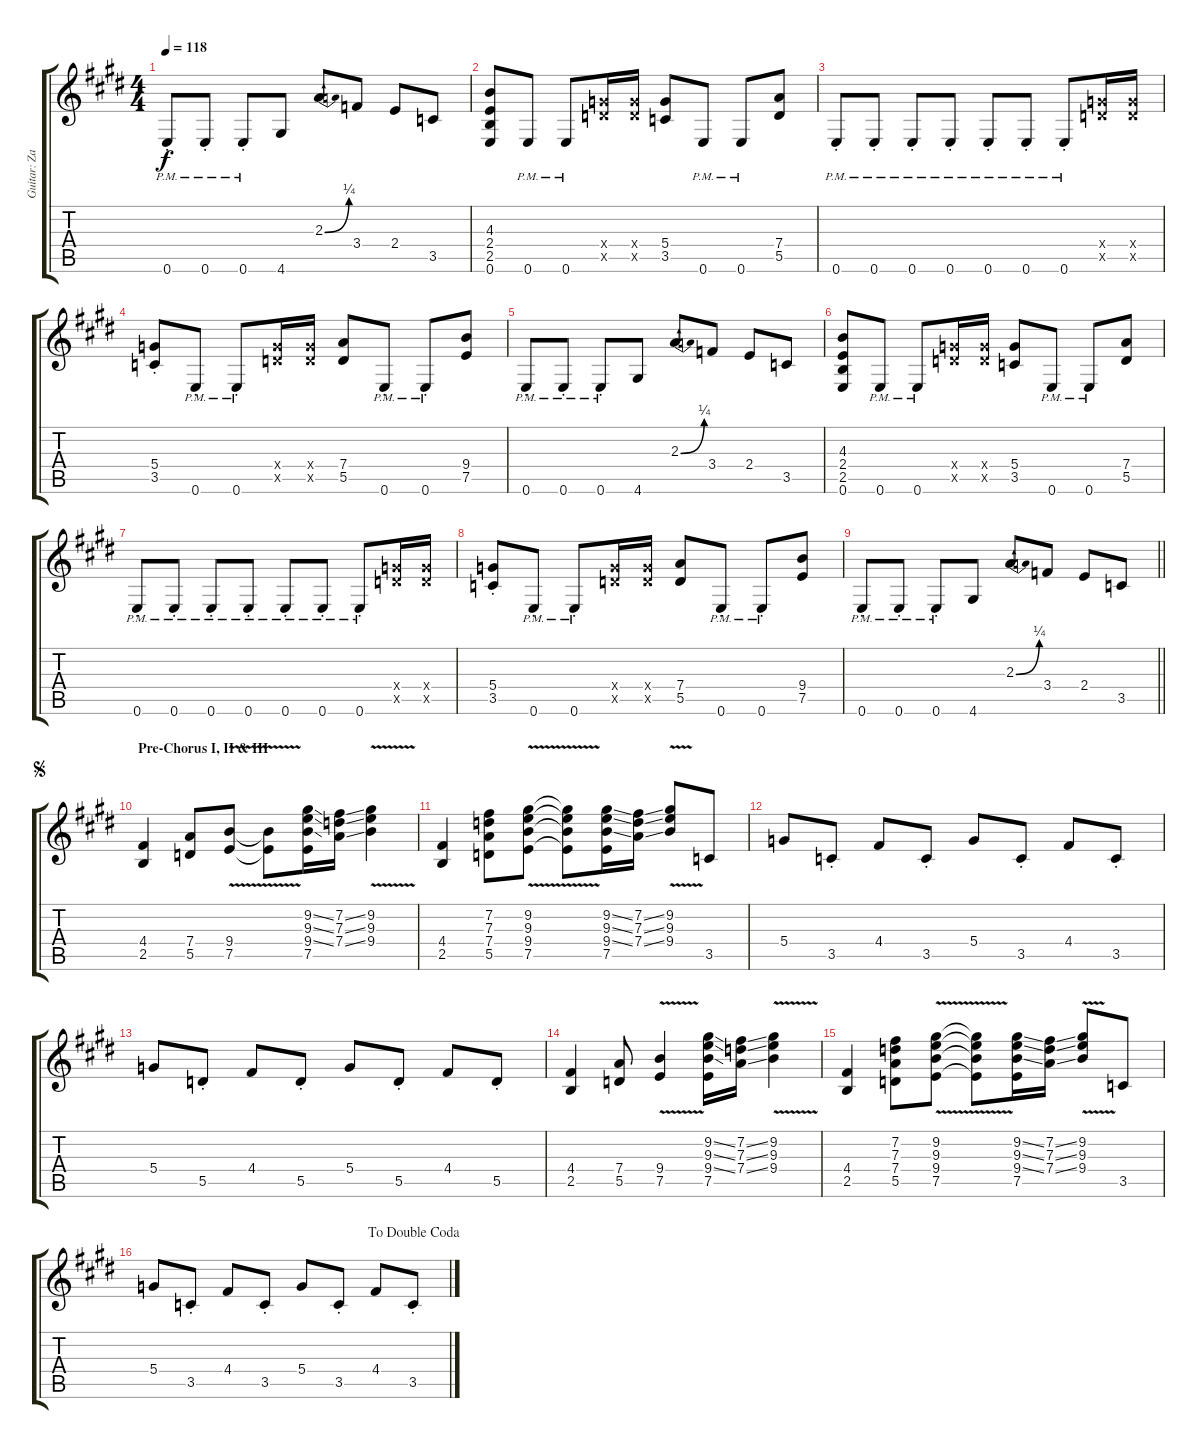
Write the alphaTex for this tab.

\track ("Guitar: Zakk" "Guitar: Za") {instrument distortionguitar}
\staff {score tabs}
\tuning (E4 B3 G3 D3 A2 E2) {hide}
\ts (4 4)
\tempo 118
\clef g2
\ks e
0.6{pm st}.8{dy f} 0.6{pm st}.8 0.6{pm st}.8 4.6.8 2.3{be (bend 0 0 60 1)}.8 3.4.8 2.4.8 3.5.8 |
(4.3 2.4 2.5 0.6).8 0.6{pm}.8 0.6{pm}.8 (5.4{x} 5.5{x}).16 (5.4{x} 5.5{x}).16 (5.4 3.5).8 0.6{pm}.8 0.6{pm}.8 (7.4 5.5).8 |
0.6{pm st}.8 0.6{pm st}.8 0.6{pm st}.8 0.6{pm st}.8 0.6{pm st}.8 0.6{pm st}.8 0.6{pm st}.8 (5.4{x} 5.5{x}).16 (5.4{x} 5.5{x}).16 |
(5.4{st} 3.5{st}).8 0.6{pm st}.8 0.6{pm st}.8 (5.4{x} 5.5{x}).16 (5.4{x} 5.5{x}).16 (7.4 5.5).8 0.6{pm st}.8 0.6{pm st}.8 (9.4 7.5).8 |
0.6{pm st}.8 0.6{pm st}.8 0.6{pm st}.8 4.6.8 2.3{be (bend 0 0 60 1)}.8 3.4.8 2.4.8 3.5.8 |
(4.3 2.4 2.5 0.6).8 0.6{pm}.8 0.6{pm}.8 (5.4{x} 5.5{x}).16 (5.4{x} 5.5{x}).16 (5.4 3.5).8 0.6{pm}.8 0.6{pm}.8 (7.4 5.5).8 |
0.6{pm st}.8 0.6{pm st}.8 0.6{pm st}.8 0.6{pm st}.8 0.6{pm st}.8 0.6{pm st}.8 0.6{pm st}.8 (5.4{x} 5.5{x}).16 (5.4{x} 5.5{x}).16 |
(5.4{st} 3.5{st}).8 0.6{pm st}.8 0.6{pm st}.8 (5.4{x} 5.5{x}).16 (5.4{x} 5.5{x}).16 (7.4 5.5).8 0.6{pm st}.8 0.6{pm st}.8 (9.4 7.5).8 |
\barLineRight lightlight
0.6{pm st}.8 0.6{pm st}.8 0.6{pm st}.8 4.6.8 2.3{be (bend 0 0 60 1)}.8 3.4.8 2.4.8 3.5.8 |
\section ("" "Pre-Chorus I, II & III")
\jump segno
(4.4 2.5).4 (7.4 5.5).8 (9.4{v} 7.5{v}).8 (9.4{v t} 7.5{v t}).8 (9.2{ss} 9.3{ss} 9.4{ss} 7.5).16 (7.2{ss} 7.3{ss} 7.4{ss}).16 (9.2{v} 9.3{v} 9.4{v}).4 |
(4.4 2.5).4 (7.2 7.3 7.4 5.5).8 (9.2{v} 9.3{v} 9.4{v} 7.5{v}).8 (9.2{v t} 9.3{v t} 9.4{v t} 7.5{v t}).8 (9.2{ss} 9.3{ss} 9.4{ss} 7.5).16 (7.2{ss} 7.3{ss} 7.4{ss}).16 (9.2{v} 9.3{v} 9.4{v}).8 3.5.8 |
5.4.8 3.5{st}.8 4.4.8 3.5{st}.8 5.4.8 3.5{st}.8 4.4.8 3.5{st}.8 |
5.4.8 5.5{st}.8 4.4.8 5.5{st}.8 5.4.8 5.5{st}.8 4.4.8 5.5{st}.8 |
(4.4 2.5).4 (7.4 5.5).8 (9.4{v} 7.5{v}).4 (9.2{ss} 9.3{ss} 9.4{ss} 7.5).16 (7.2{ss} 7.3{ss} 7.4{ss}).16 (9.2{v} 9.3{v} 9.4{v}).4 |
(4.4 2.5).4 (7.2 7.3 7.4 5.5).8 (9.2{v} 9.3{v} 9.4{v} 7.5{v}).8 (9.2{v t} 9.3{v t} 9.4{v t} 7.5{v t}).8 (9.2{ss} 9.3{ss} 9.4{ss} 7.5).16 (7.2{ss} 7.3{ss} 7.4{ss}).16 (9.2{v} 9.3{v} 9.4{v}).8 3.5.8 |
\jump dadoublecoda
5.4.8 3.5{st}.8 4.4.8 3.5{st}.8 5.4.8 3.5{st}.8 4.4.8 3.5{st}.8
